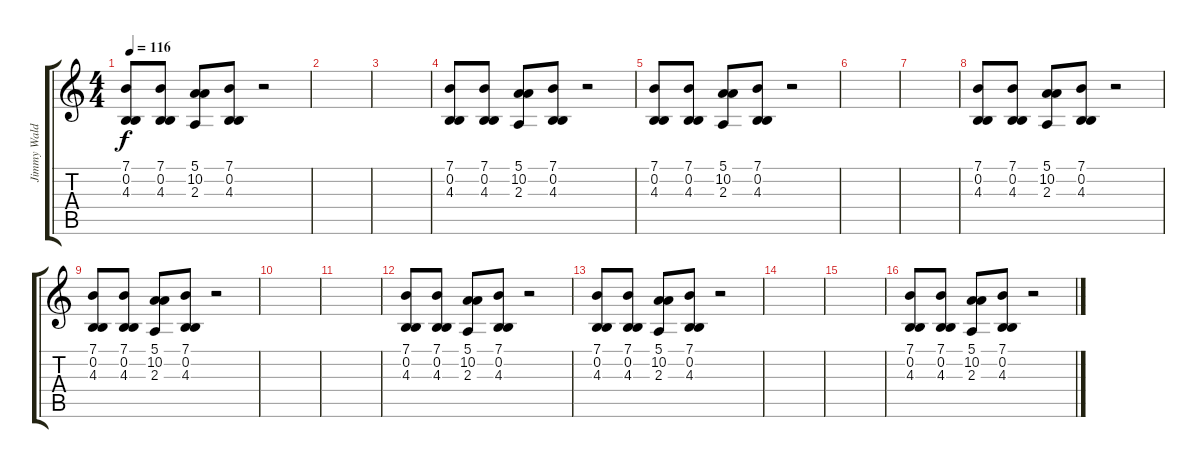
\track ("Jimmy Waldo" "Jimmy Wald") {instrument acousticgrandpiano}
\staff {score tabs}
\tuning (E4 B3 G3 D3 A2 E2) {hide}
\ts (4 4)
\tempo 116
\clef g2
\ks c
(7.1 0.2 4.3).8{dy f volume 7 instrument altosax} (7.1 0.2 4.3).8 (5.1 10.2 2.3).8 (7.1 0.2 4.3).8 r.2 |
|
|
(7.1 0.2 4.3).8 (7.1 0.2 4.3).8 (5.1 10.2 2.3).8 (7.1 0.2 4.3).8 r.2 |
(7.1 0.2 4.3).8 (7.1 0.2 4.3).8 (5.1 10.2 2.3).8 (7.1 0.2 4.3).8 r.2 |
|
|
(7.1 0.2 4.3).8 (7.1 0.2 4.3).8 (5.1 10.2 2.3).8 (7.1 0.2 4.3).8 r.2 |
(7.1 0.2 4.3).8 (7.1 0.2 4.3).8 (5.1 10.2 2.3).8 (7.1 0.2 4.3).8 r.2 |
|
|
(7.1 0.2 4.3).8 (7.1 0.2 4.3).8 (5.1 10.2 2.3).8 (7.1 0.2 4.3).8 r.2 |
(7.1 0.2 4.3).8 (7.1 0.2 4.3).8 (5.1 10.2 2.3).8 (7.1 0.2 4.3).8 r.2 |
|
|
(7.1 0.2 4.3).8 (7.1 0.2 4.3).8 (5.1 10.2 2.3).8 (7.1 0.2 4.3).8 r.2
